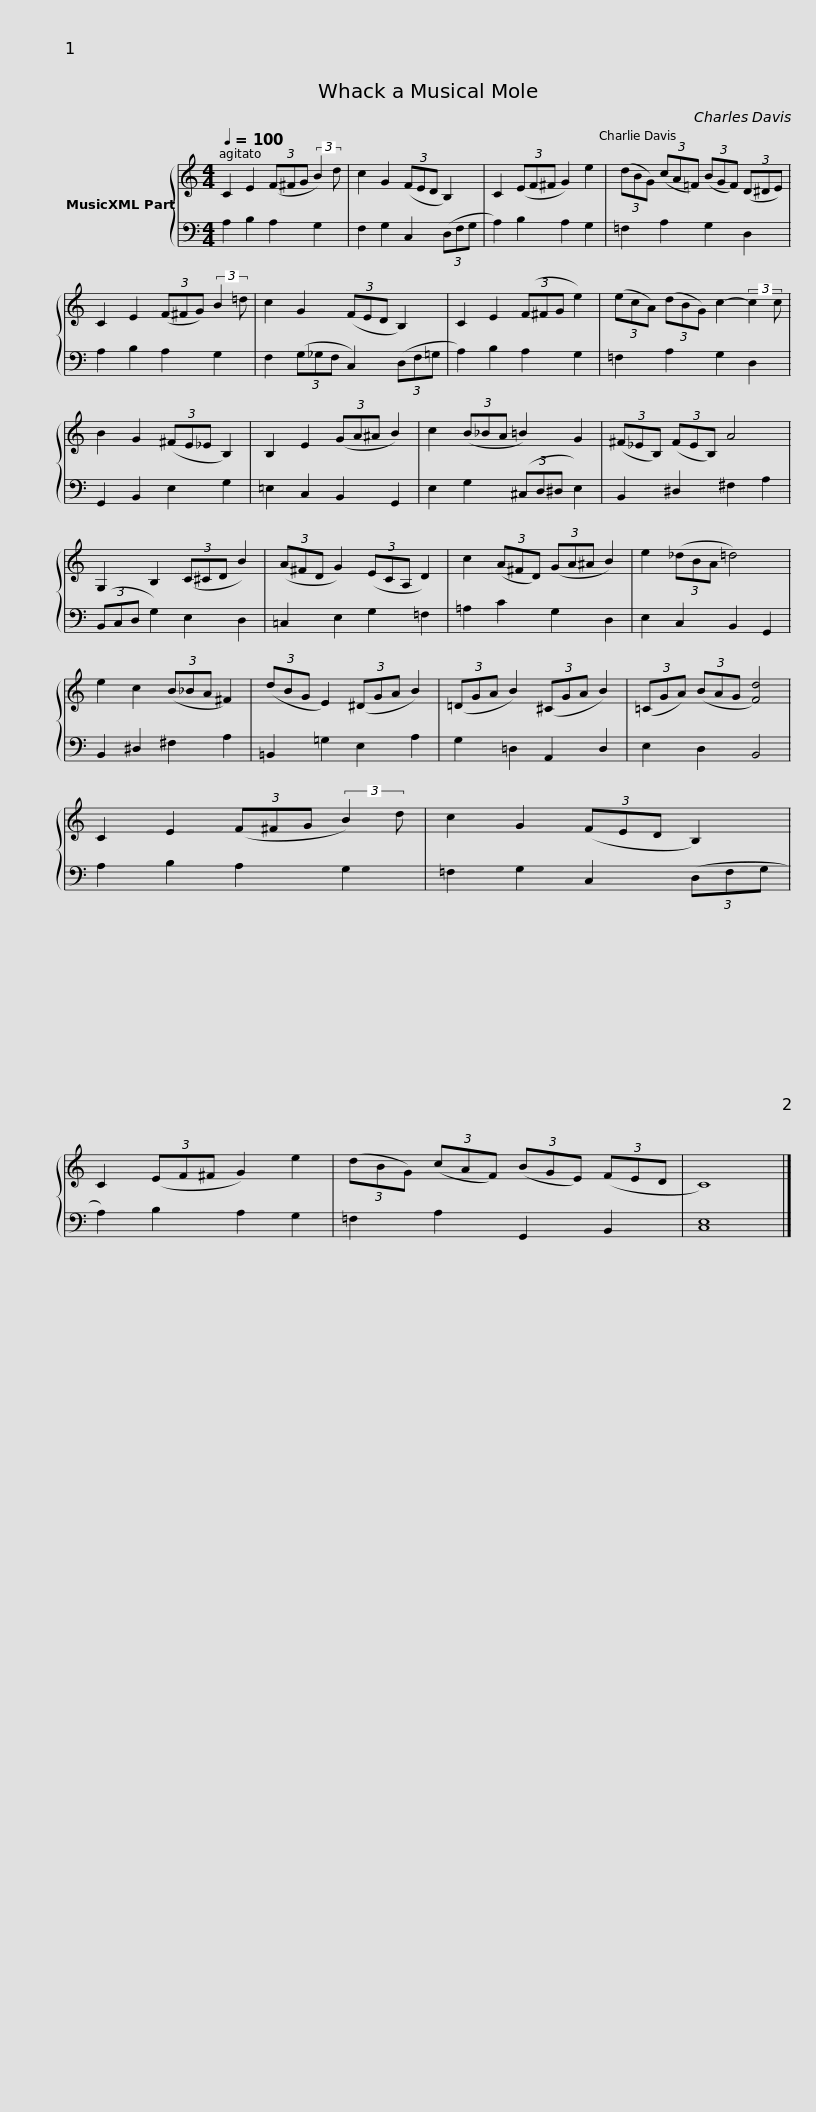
X:1
%%score { 1 | 2 }
L:1/8
Q:1/4=100
M:4/4
I:linebreak $
K:C
V:1 treble
V:2 bass
V:1
 C2 E2 (3(F^FG (3:2:2B2) d | c2 G2 (3(FED B,2) | C2 (3(EF^F G2) e2 |$ (3(dBG) (3(cA!courtesy!=F) (3(BGF) (3(D^DE) | C2 E2 (3(F^FG) (3:2:2B2 !courtesy!=d | %5
 c2 G2 (3(FED B,2) |$ C2 E2 (3(F^FG e2) | (3(ecA) (3(dBG) c2- (3:2:2c2 c | B2 G2 (3(^FE_E B,2) |$ B,2 E2 (3(GA^A B2) | %10
 c2 (3(B_BA =B2) G2 | (3(^F_EB,) (3(FEB,) A4 |$ G,2 B,2 (3(C^CD B2) | (3(A^FD G2) (3(ECA, D2) | c2 (3(A^FD) (3(GA^A B2) |$ %15
 e2 (3(_dBA =d4) | e2 c2 (3(B_BA ^F2) | (3(dBG E2) (3(^DGA B2) |$ (3(!courtesy!=DGA B2) (3(^CGA B2) | (3(!courtesy!=CGA) (3(BAG [Fd]4) | %20
 C2 E2 (3(F^FG (3:2:2B2) d |$ c2 G2 (3(FED B,2) | C2 (3(EF^F G2) e2 | (3(dBG) (3(cAF) (3(BGE) (3(FED | C8) |] %25
V:2
 A,2 B,2 A,2 G,2 | F,2 G,2 C,2 (3(D,F,G, | A,2) B,2 A,2 G,2 |$ !courtesy!=F,2 A,2 G,2 D,2 | A,2 B,2 A,2 G,2 | %5
 F,2 (3(G,_G,F, C,2) (3(D,F,=G, |$ A,2) B,2 A,2 G,2 | !courtesy!=F,2 A,2 G,2 D,2 | G,,2 B,,2 E,2 G,2 |$ !courtesy!=E,2 C,2 B,,2 G,,2 | %10
 E,2 G,2 (3(^C,D,^D, E,2) | B,,2 ^D,2 ^F,2 A,2 |$ (3(B,,C,D, G,2) E,2 D,2 | !courtesy!=C,2 E,2 G,2 !courtesy!=F,2 | !courtesy!=A,2 C2 G,2 D,2 |$ %15
 E,2 C,2 B,,2 G,,2 | B,,2 ^D,2 ^F,2 A,2 | !courtesy!=B,,2 !courtesy!=G,2 E,2 A,2 |$ G,2 !courtesy!=D,2 A,,2 D,2 | E,2 D,2 B,,4 | %20
 A,2 B,2 A,2 G,2 |$ !courtesy!=F,2 G,2 C,2 (3(D,F,G, | A,2) B,2 A,2 G,2 | !courtesy!=F,2 A,2 G,,2 B,,2 | [C,E,]8 |] %25
